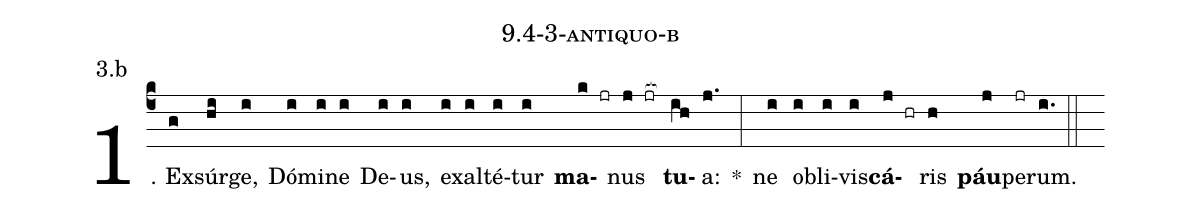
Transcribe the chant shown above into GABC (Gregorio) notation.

name: 9.4-3-antiquo-b;
annotation: 3.b;
%%
(c4)1. Ex(g)súr(hi)ge,(i) Dó(i)mi(i)ne(i) De(i)us,(i) ex(i)al(i)té(i)tur(i) <b>ma</b>(k jr)nus(j jr[ocb:1{]) <b>tu</b>(ih[ocb:0}])a:(j.) *(:) ne(i) ob(i)li(i)vis(i)<b>cá</b>(j hr)ris(h) <b>páu</b>(j)pe(jr)rum.(i.) (::)


%E(i) u(i) o(j) u(h) a(j) e.(i.) (::)
